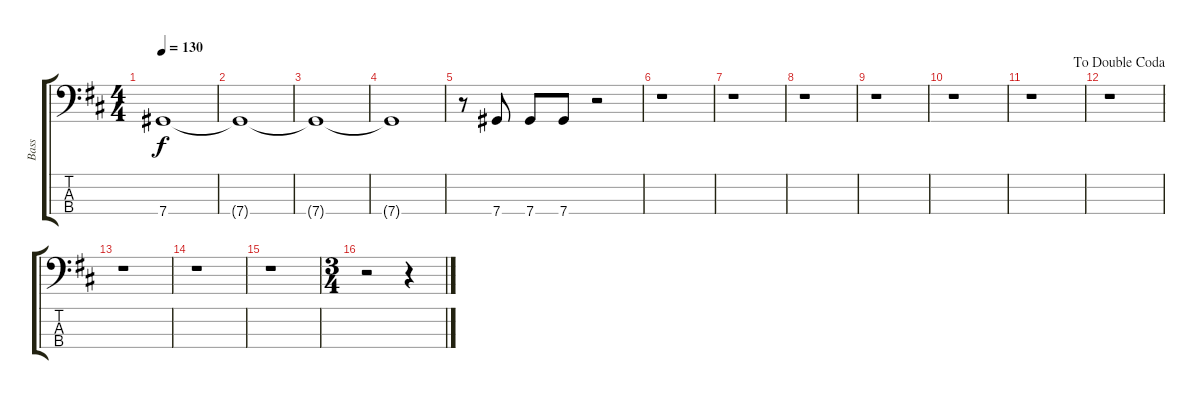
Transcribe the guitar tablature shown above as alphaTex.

\track ("Bass" "Bass") {instrument electricbasspick}
\staff {score tabs}
\tuning (E2 B1 Gb1 Db1) {hide}
\ts (4 4)
\tempo 130
\clef f4
\ks d
7.4.1{dy f} |
7.4{t}.1 |
7.4{t}.1 |
7.4{t}.1 |
r.8 7.4.8 7.4.8 7.4.8 r.2 |
r.1 |
r.1 |
r.1 |
r.1 |
r.1 |
r.1 |
\jump dadoublecoda
r.1 |
r.1 |
r.1 |
r.1 |
\ts (3 4)
r.2 r.4
